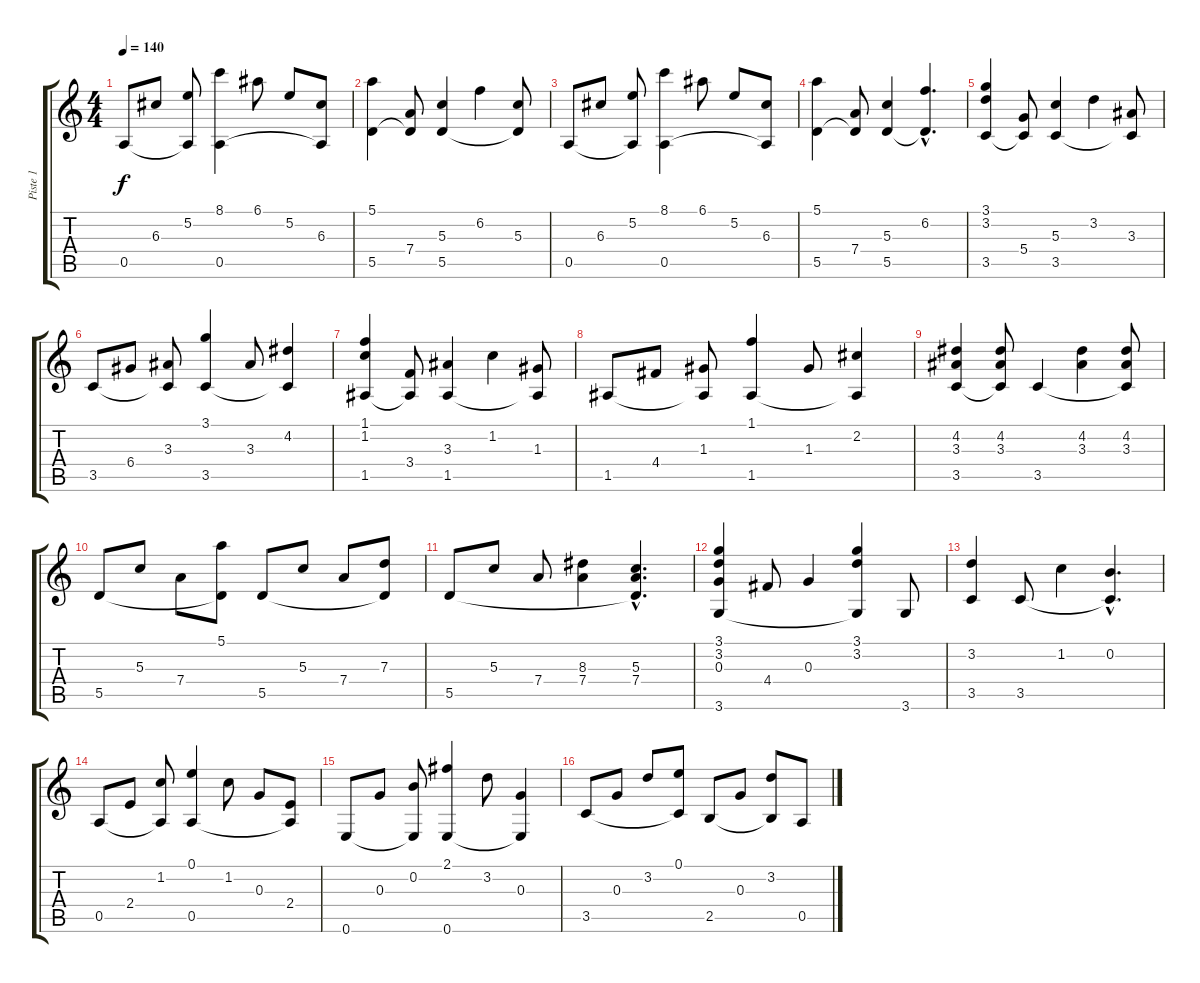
\track ("Piste 1" "Piste 1") {instrument acousticguitarnylon}
\staff {score tabs}
\tuning (E4 B3 G3 D3 A2 E2) {hide}
\ts (4 4)
\tempo 140
\clef g2
\ks c
0.5.8{dy f} 6.3.8 (5.2 0.5{t}).8 (8.1 0.5).4 6.1.8 5.2.8 (6.3 0.5{t}).8 |
(5.1 5.5).4 (7.4 5.5{t}).8 (5.3 5.5).4 6.2.4 (5.3 5.5{t}).8 |
0.5.8 6.3.8 (5.2 0.5{t}).8 (8.1 0.5).4 6.1.8 5.2.8 (6.3 0.5{t}).8 |
(5.1 5.5).4 (7.4 5.5{t}).8 (5.3 5.5).4 (6.2{hac} 5.5{hac t}).4{d} |
(3.1 3.2 3.5).4 (5.4 3.5{t}).8 (5.3 3.5).4 3.2.4 (3.3 3.5{t}).8 |
3.5.8 6.4.8 (3.3 3.5{t}).8 (3.1 3.5).4 3.3.8 (4.2 3.5{t}).4 |
(1.1 1.2 1.5).4 (3.4 1.5{t}).8 (3.3 1.5).4 1.2.4 (1.3 1.5{t}).8 |
1.5.8 4.4.8 (1.3 1.5{t}).8 (1.1 1.5).4 1.3.8 (2.2 1.5{t}).4 |
(4.2 3.3 3.5).4 (4.2 3.3 3.5{t}).8 3.5.4 (4.2 3.3).4 (4.2 3.3 3.5{t}).8 |
5.5.8 5.3.8 7.4.8 (5.1 5.5{t}).8 5.5.8 5.3.8 7.4.8 (7.3 5.5{t}).8 |
5.5.8 5.3.8 7.4.8 (8.3 7.4).4 (5.3 7.4{hac} 5.5{hac t}).4{d} |
(3.1 3.2 0.3 3.6).4 4.4.8 0.3.4 (3.1 3.2 3.6{t}).4 3.6.8 |
(3.2 3.5).4 3.5.8 1.2.4 (0.2{hac} 3.5{hac t}).4{d} |
0.5.8 2.4.8 (1.2 0.5{t}).8 (0.1 0.5).4 1.2.8 0.3.8 (2.4 0.5{t}).8 |
0.6.8 0.3.8 (0.2 0.6{t}).8 (2.1 0.6).4 3.2.8 (0.3 0.6{t}).4 |
3.5.8 0.3.8 3.2.8 (0.1 3.5{t}).8 2.5.8 0.3.8 (3.2 2.5{t}).8 0.5.8
